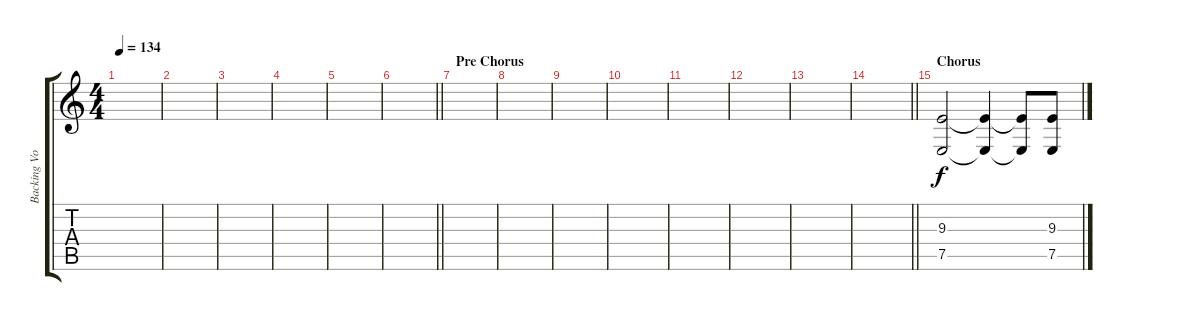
\track ("Backing Vocals" "Backing Vo") {instrument lead2sawtooth}
\staff {score tabs}
\tuning (E4 B3 G3 D3 A2 E2) {hide}
\ts (4 4)
\tempo 134
\clef g2
\ks c
|
|
|
|
|
\barLineRight lightlight
|
\section ("" "Pre Chorus")
|
|
|
|
|
|
|
\barLineRight lightlight
|
\section ("" "Chorus")
(9.3 7.5).2 (9.3{t} 7.5{t}).4 (9.3{t} 7.5{t}).8 (9.3 7.5).8
